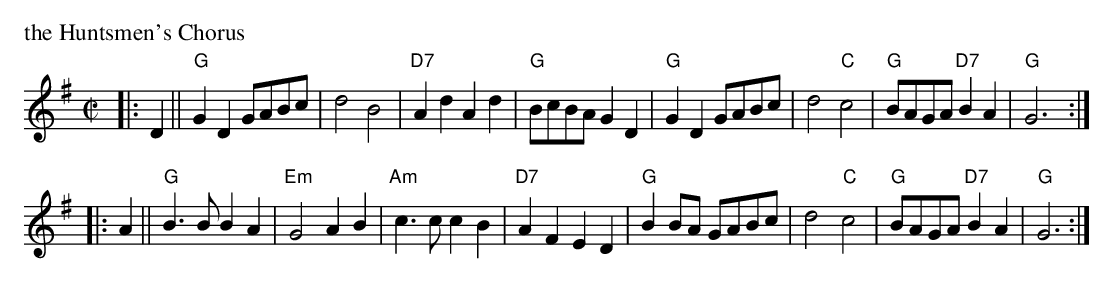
X:1
P: the Huntsmen's Chorus
M: C|
L:1/4
K:G
|: D || "G"G D G/A/B/c/ | d2 B2 |  "D7"A d A d | "G"B/c/B/A/ G D \
| "G"G D G/A/B/c/ | d2 "C"c2 | "G"B/A/G/A/ "D7"BA | "G"G3 :|
|: A || "G"B>B BA | "Em"G2 AB | "Am"c>c c B | "D7"A F E D \
| "G"B B/A/ G/A/B/c/ | d2 "C"c2 | "G"B/A/G/A/ "D7"BA | "G"G3 :|
